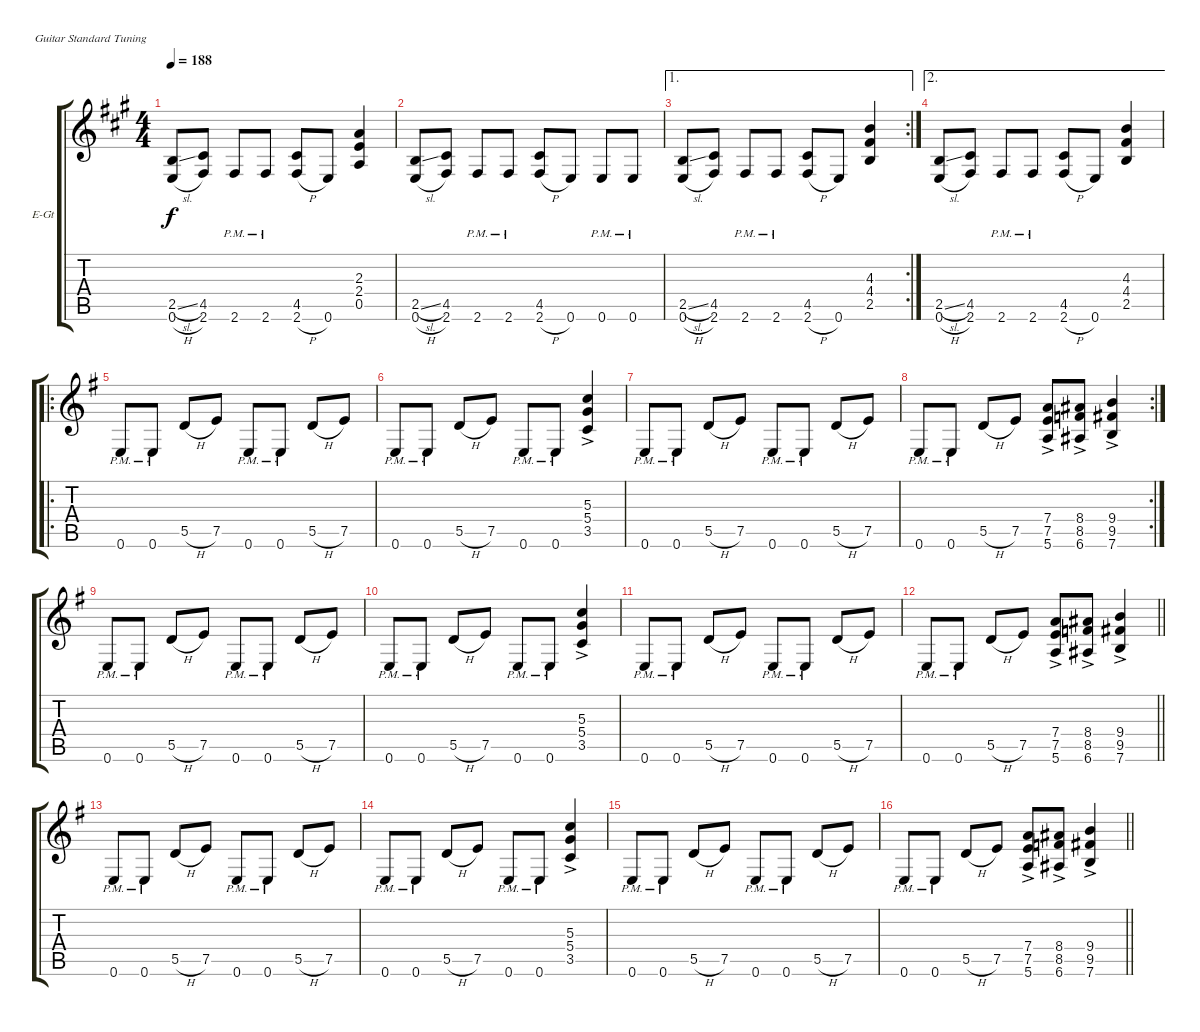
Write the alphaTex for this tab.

\bracketExtendMode groupsimilarinstruments
\firstSystemTrackNameOrientation horizontal
\otherSystemsTrackNameOrientation horizontal
\track ("James Hetfield" "E-Gt") {instrument distortionguitar}
\staff {score tabs}
\tuning (E4 B3 G3 D3 A2 E2)
\ts (4 4)
\tempo 188
\clef g2
\ks a
(2.5{sl} 0.6{h}).8{dy f} (4.5 2.6).8 2.6{pm}.8 2.6{pm}.8 (4.5 2.6{h}).8 0.6.8 (2.3 2.4 0.5).4 |
(2.5{sl} 0.6{h}).8 (4.5 2.6).8 2.6{pm}.8 2.6{pm}.8 (4.5 2.6{h}).8 0.6.8 0.6{pm}.8 0.6{pm}.8 |
\ae 1
\rc 2
(2.5{sl} 0.6{h}).8 (4.5 2.6).8 2.6{pm}.8 2.6{pm}.8 (4.5 2.6{h}).8 0.6.8 (4.3 4.4 2.5).4 |
\ae 2
(2.5{sl} 0.6{h}).8 (4.5 2.6).8 2.6{pm}.8 2.6{pm}.8 (4.5 2.6{h}).8 0.6.8 (4.3 4.4 2.5).4 |
\ro
\ks g
0.6{pm}.8 0.6{pm}.8 5.5{h}.8 7.5.8 0.6{pm}.8 0.6{pm}.8 5.5{h}.8 7.5.8 |
0.6{pm}.8 0.6{pm}.8 5.5{h}.8 7.5.8 0.6{pm}.8 0.6{pm}.8 (5.3{ac} 5.4{ac} 3.5{ac}).4 |
0.6{pm}.8 0.6{pm}.8 5.5{h}.8 7.5.8 0.6{pm}.8 0.6{pm}.8 5.5{h}.8 7.5.8 |
\rc 2
0.6{pm}.8 0.6{pm}.8 5.5{h}.8 7.5.8 (7.4{ac} 7.5{ac} 5.6{ac}).8 (8.4{ac} 8.5{ac} 6.6{ac}).8 (9.4{ac} 9.5{ac} 7.6{ac}).4 |
0.6{pm}.8 0.6{pm}.8 5.5{h}.8 7.5.8 0.6{pm}.8 0.6{pm}.8 5.5{h}.8 7.5.8 |
0.6{pm}.8 0.6{pm}.8 5.5{h}.8 7.5.8 0.6{pm}.8 0.6{pm}.8 (5.3{ac} 5.4{ac} 3.5{ac}).4 |
0.6{pm}.8 0.6{pm}.8 5.5{h}.8 7.5.8 0.6{pm}.8 0.6{pm}.8 5.5{h}.8 7.5.8 |
\barLineRight lightlight
0.6{pm}.8 0.6{pm}.8 5.5{h}.8 7.5.8 (7.4{ac} 7.5{ac} 5.6{ac}).8 (8.4{ac} 8.5{ac} 6.6{ac}).8 (9.4{ac} 9.5{ac} 7.6{ac}).4 |
0.6{pm}.8 0.6{pm}.8 5.5{h}.8 7.5.8 0.6{pm}.8 0.6{pm}.8 5.5{h}.8 7.5.8 |
0.6{pm}.8 0.6{pm}.8 5.5{h}.8 7.5.8 0.6{pm}.8 0.6{pm}.8 (5.3{ac} 5.4{ac} 3.5{ac}).4 |
0.6{pm}.8 0.6{pm}.8 5.5{h}.8 7.5.8 0.6{pm}.8 0.6{pm}.8 5.5{h}.8 7.5.8 |
\barLineRight lightlight
0.6{pm}.8 0.6{pm}.8 5.5{h}.8 7.5.8 (7.4{ac} 7.5{ac} 5.6{ac}).8 (8.4{ac} 8.5{ac} 6.6{ac}).8 (9.4{ac} 9.5{ac} 7.6{ac}).4
